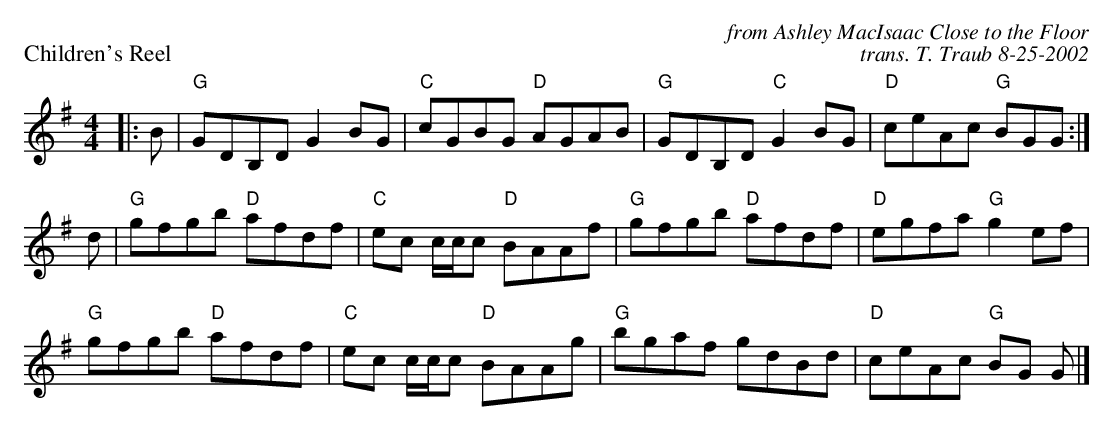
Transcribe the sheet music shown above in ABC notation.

X:1
P: Children's Reel
C: from Ashley MacIsaac Close to the Floor
C: trans. T. Traub 8-25-2002
M: 4/4
K: G
L: 1/8
|: B | "G" GDB,D G2 BG| "C"cGBG "D"AGAB|"G" GDB,D "C"G2 BG| "D"ceAc "G" BGG :|
d|"G"gfgb "D"afdf| "C"ec c/c/c "D"BAAf|"G"gfgb "D"afdf|"D"egfa "G"g2 ef|
"G"gfgb "D"afdf| "C"ec c/c/c "D"BAAg|"G"bgaf gdBd|"D"ceAc "G" BG G |]
